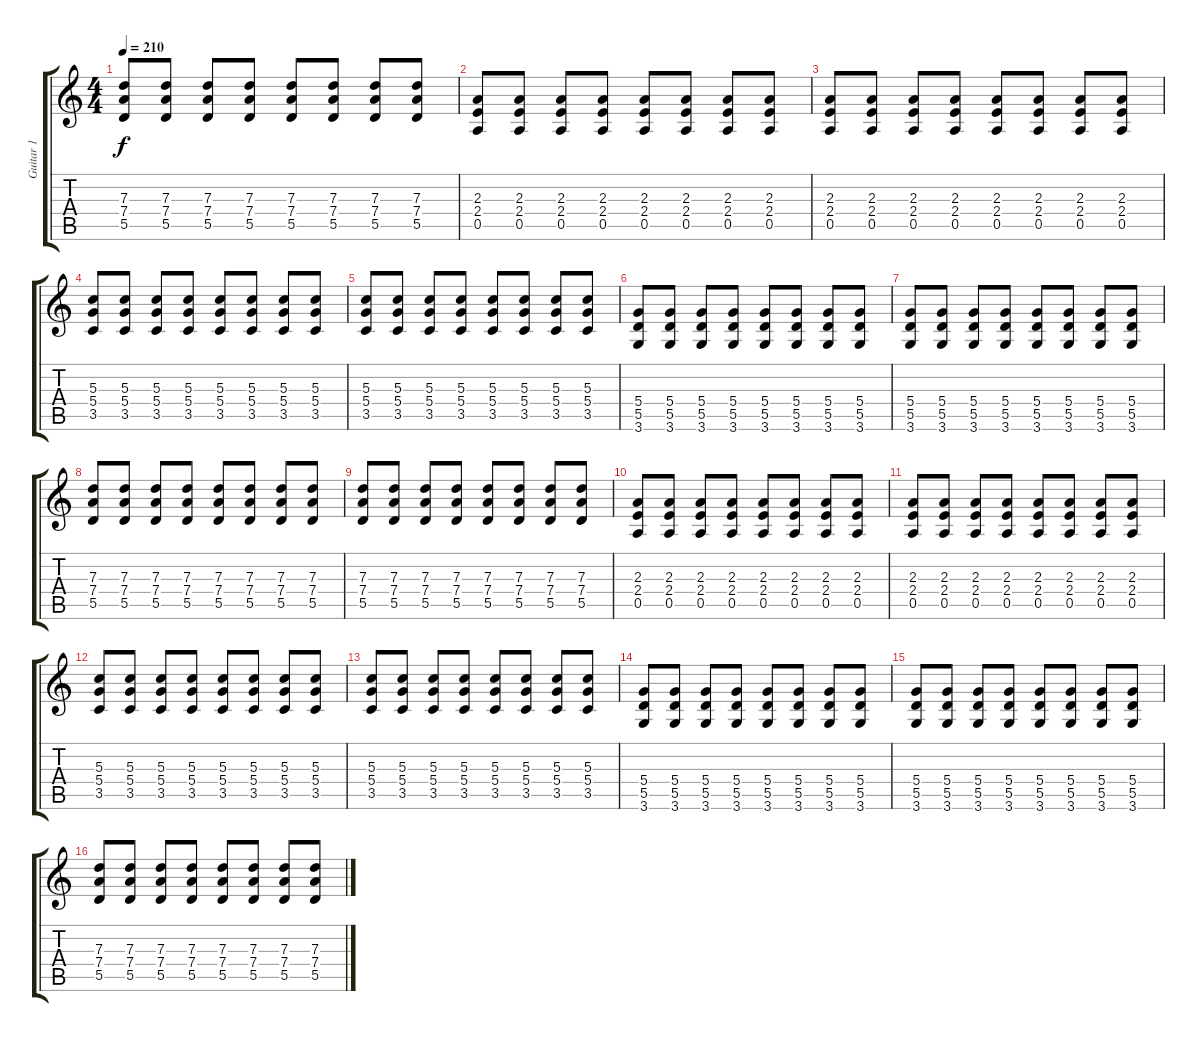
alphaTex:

\track ("Guitar 1" "Guitar 1") {instrument distortionguitar}
\staff {score tabs}
\tuning (E4 B3 G3 D3 A2 E2) {hide}
\ts (4 4)
\tempo 210
\clef g2
\ks c
(7.3 7.4 5.5).8{dy f} (7.3 7.4 5.5).8 (7.3 7.4 5.5).8 (7.3 7.4 5.5).8 (7.3 7.4 5.5).8 (7.3 7.4 5.5).8 (7.3 7.4 5.5).8 (7.3 7.4 5.5).8 |
(2.3 2.4 0.5).8 (2.3 2.4 0.5).8 (2.3 2.4 0.5).8 (2.3 2.4 0.5).8 (2.3 2.4 0.5).8 (2.3 2.4 0.5).8 (2.3 2.4 0.5).8 (2.3 2.4 0.5).8 |
(2.3 2.4 0.5).8 (2.3 2.4 0.5).8 (2.3 2.4 0.5).8 (2.3 2.4 0.5).8 (2.3 2.4 0.5).8 (2.3 2.4 0.5).8 (2.3 2.4 0.5).8 (2.3 2.4 0.5).8 |
(5.3 5.4 3.5).8 (5.3 5.4 3.5).8 (5.3 5.4 3.5).8 (5.3 5.4 3.5).8 (5.3 5.4 3.5).8 (5.3 5.4 3.5).8 (5.3 5.4 3.5).8 (5.3 5.4 3.5).8 |
(5.3 5.4 3.5).8 (5.3 5.4 3.5).8 (5.3 5.4 3.5).8 (5.3 5.4 3.5).8 (5.3 5.4 3.5).8 (5.3 5.4 3.5).8 (5.3 5.4 3.5).8 (5.3 5.4 3.5).8 |
(5.4 5.5 3.6).8 (5.4 5.5 3.6).8 (5.4 5.5 3.6).8 (5.4 5.5 3.6).8 (5.4 5.5 3.6).8 (5.4 5.5 3.6).8 (5.4 5.5 3.6).8 (5.4 5.5 3.6).8 |
(5.4 5.5 3.6).8 (5.4 5.5 3.6).8 (5.4 5.5 3.6).8 (5.4 5.5 3.6).8 (5.4 5.5 3.6).8 (5.4 5.5 3.6).8 (5.4 5.5 3.6).8 (5.4 5.5 3.6).8 |
(7.3 7.4 5.5).8 (7.3 7.4 5.5).8 (7.3 7.4 5.5).8 (7.3 7.4 5.5).8 (7.3 7.4 5.5).8 (7.3 7.4 5.5).8 (7.3 7.4 5.5).8 (7.3 7.4 5.5).8 |
(7.3 7.4 5.5).8 (7.3 7.4 5.5).8 (7.3 7.4 5.5).8 (7.3 7.4 5.5).8 (7.3 7.4 5.5).8 (7.3 7.4 5.5).8 (7.3 7.4 5.5).8 (7.3 7.4 5.5).8 |
(2.3 2.4 0.5).8 (2.3 2.4 0.5).8 (2.3 2.4 0.5).8 (2.3 2.4 0.5).8 (2.3 2.4 0.5).8 (2.3 2.4 0.5).8 (2.3 2.4 0.5).8 (2.3 2.4 0.5).8 |
(2.3 2.4 0.5).8 (2.3 2.4 0.5).8 (2.3 2.4 0.5).8 (2.3 2.4 0.5).8 (2.3 2.4 0.5).8 (2.3 2.4 0.5).8 (2.3 2.4 0.5).8 (2.3 2.4 0.5).8 |
(5.3 5.4 3.5).8 (5.3 5.4 3.5).8 (5.3 5.4 3.5).8 (5.3 5.4 3.5).8 (5.3 5.4 3.5).8 (5.3 5.4 3.5).8 (5.3 5.4 3.5).8 (5.3 5.4 3.5).8 |
(5.3 5.4 3.5).8 (5.3 5.4 3.5).8 (5.3 5.4 3.5).8 (5.3 5.4 3.5).8 (5.3 5.4 3.5).8 (5.3 5.4 3.5).8 (5.3 5.4 3.5).8 (5.3 5.4 3.5).8 |
(5.4 5.5 3.6).8 (5.4 5.5 3.6).8 (5.4 5.5 3.6).8 (5.4 5.5 3.6).8 (5.4 5.5 3.6).8 (5.4 5.5 3.6).8 (5.4 5.5 3.6).8 (5.4 5.5 3.6).8 |
(5.4 5.5 3.6).8 (5.4 5.5 3.6).8 (5.4 5.5 3.6).8 (5.4 5.5 3.6).8 (5.4 5.5 3.6).8 (5.4 5.5 3.6).8 (5.4 5.5 3.6).8 (5.4 5.5 3.6).8 |
(7.3 7.4 5.5).8 (7.3 7.4 5.5).8 (7.3 7.4 5.5).8 (7.3 7.4 5.5).8 (7.3 7.4 5.5).8 (7.3 7.4 5.5).8 (7.3 7.4 5.5).8 (7.3 7.4 5.5).8
